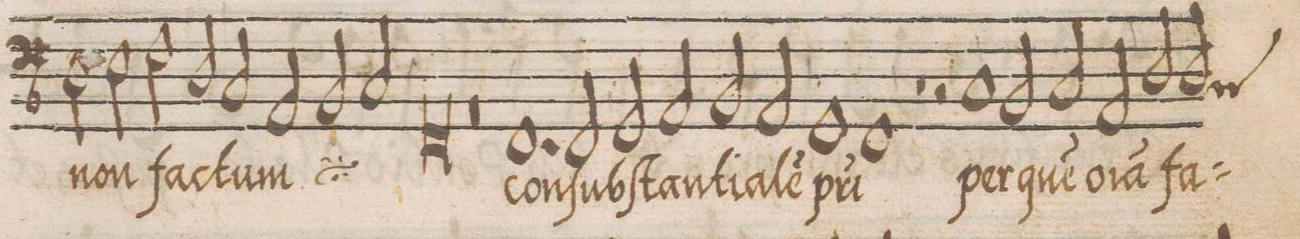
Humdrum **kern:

**kern	**text
*I"BASSVS	*
*clefF4	*
*k[b-]	*
*met()	*
*M2/1	*
2D\	non
2E\	.
2F\	fac-
2D/	.
=50-	=50-
2C/	-tum
*	*ij
2AA/	.
2BB-/	non
2C/	fac-
=51-	=51-
0FF	-tum
*	*Xij
=52-	=52-
0r	.
=53-	=53-
1.FF	con-
2FF/	-ſub-
=54-	=54-
2GG/	-ſtan-
2AA/	-ti-
2BB-/	-a-
2AA/	-le(m)
=55-	=55-
1GG	p(at)-
1FF	-ri
=56-	=56-
1r	.
2r	.
1C	per
=57-	=57-
2BB-/	que(m)
2C/	o(m-
2AA/	-n)i-
=58-	=58-
2D/	-a
*custos:C	*
2D/	fa-
*-	*-
